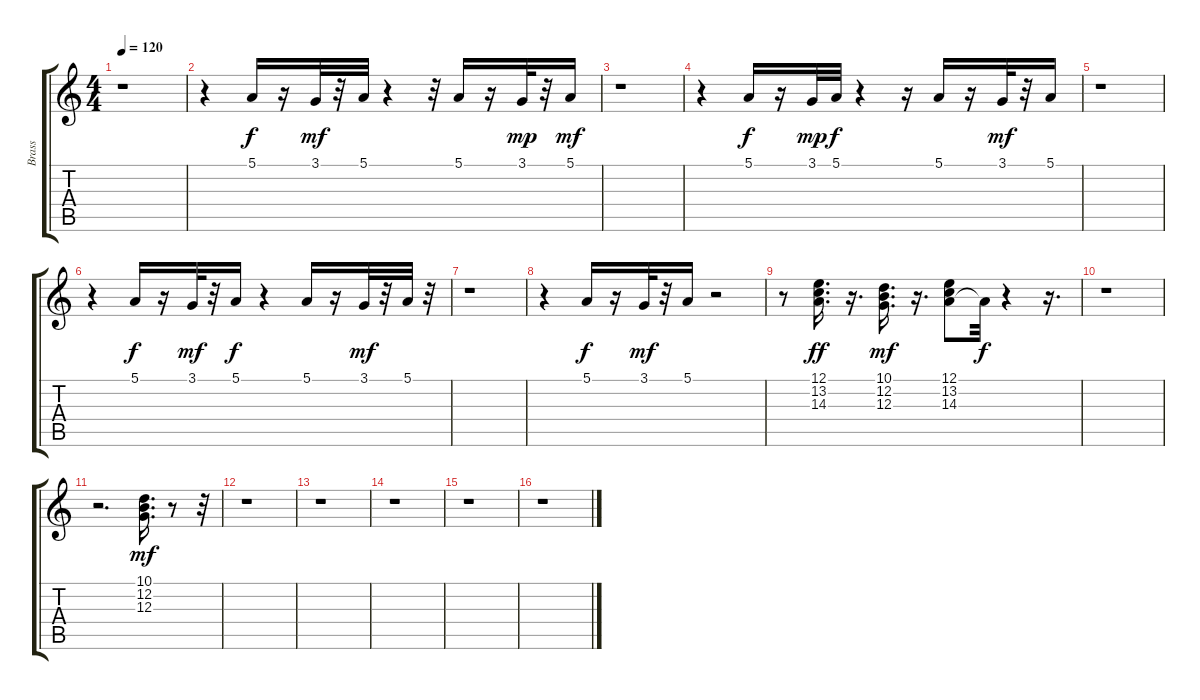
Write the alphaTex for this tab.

\track ("Brass" "Brass") {instrument brasssection}
\staff {score tabs}
\tuning (E4 B3 G3 D3 A2 E2) {hide}
\ts (4 4)
\tempo 120
\clef g2
\ks c
r.1{dy f} |
r.4 5.1.16 r.16 3.1.32{dy mf} r.32 5.1.32 r.4 r.32 5.1.16 r.16 3.1.32{dy mp} r.32 5.1.16{dy mf} |
r.1 |
r.4 5.1.16{dy f} r.16 3.1.32{dy mp} 5.1.32{dy f} r.4 r.16 5.1.16 r.16 3.1.32{dy mf} r.32 5.1.16 |
r.1 |
r.4 5.1.16{dy f} r.16 3.1.32{dy mf} r.32 5.1.16{dy f} r.4 5.1.16 r.16 3.1.32{dy mf} r.32 5.1.32 r.32 |
r.1 |
r.4 5.1.16{dy f} r.16 3.1.32{dy mf} r.32 5.1.16 r.2 |
r.8 (12.1 13.2 14.3).16{d dy ff} r.16{d} (10.1 12.2 12.3).16{d dy mf} r.16{d} (12.1 13.2 14.3).8 14.3{t}.32{dy f} r.4 r.16{d} |
r.1 |
r.2{d} (10.1 12.2 12.3).16{d dy mf} r.8 r.32 |
r.1 |
r.1 |
r.1 |
r.1 |
r.1
